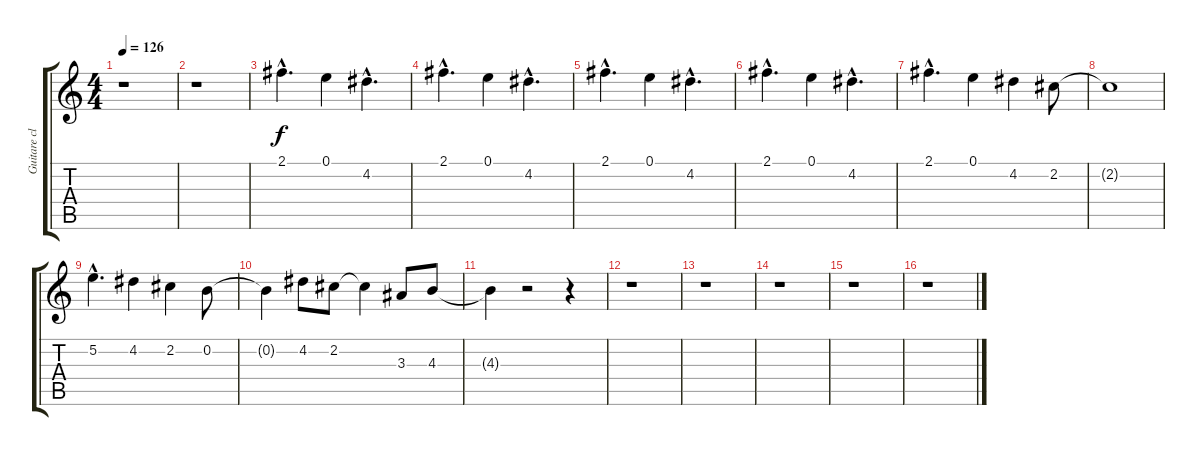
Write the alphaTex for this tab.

\track ("Guitare claire" "Guitare cl") {instrument acousticguitarsteel}
\staff {score tabs}
\tuning (E4 B3 G3 D3 A2 E2) {hide}
\ts (4 4)
\tempo 126
\clef g2
\ks c
r.1{dy f instrument acousticguitarsteel} |
r.1 |
2.1{hac}.4{d} 0.1.4 4.2{hac}.4{d} |
2.1{hac}.4{d} 0.1.4 4.2{hac}.4{d} |
2.1{hac}.4{d} 0.1.4 4.2{hac}.4{d} |
2.1{hac}.4{d} 0.1.4 4.2{hac}.4{d} |
2.1{hac}.4{d} 0.1.4 4.2.4 2.2.8 |
2.2{t}.1 |
5.2{hac}.4{d} 4.2.4 2.2.4 0.2.8 |
0.2{t}.4 4.2.8 2.2.8 2.2{t}.4 3.3.8 4.3.8 |
4.3{t}.4 r.2 r.4 |
r.1 |
r.1 |
r.1 |
r.1 |
r.1
